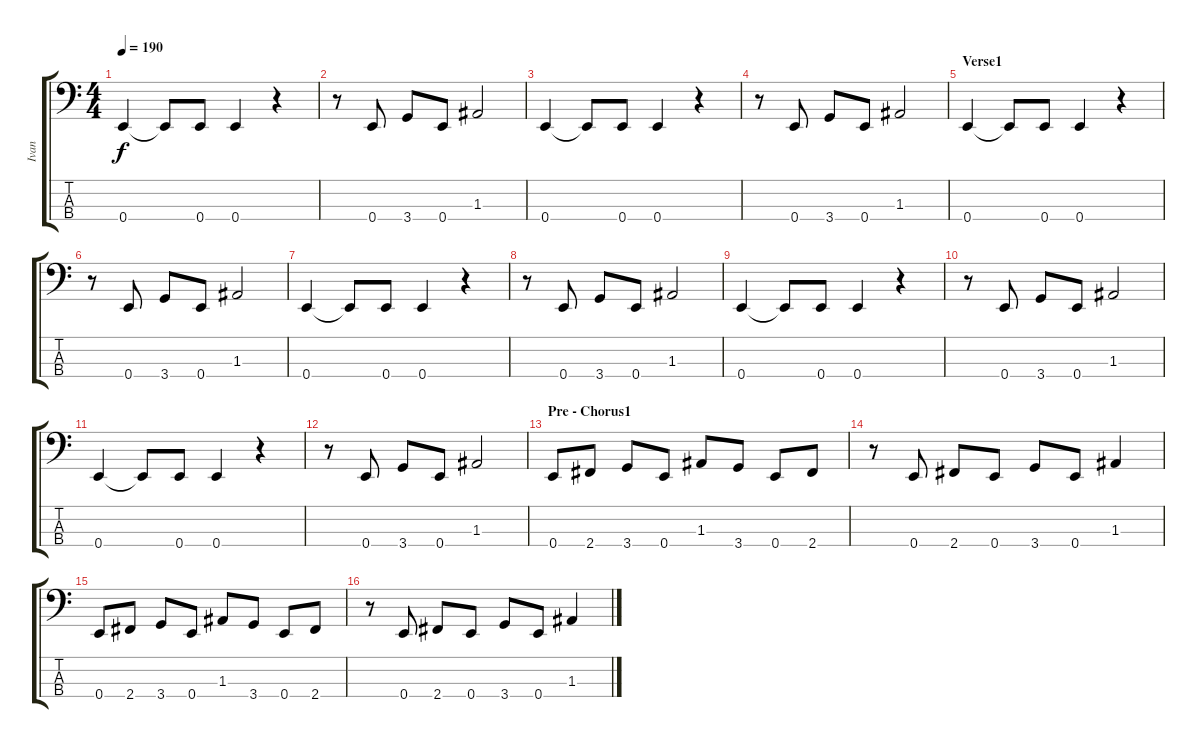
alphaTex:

\track ("Ivan" "Ivan") {instrument electricbasspick}
\staff {score tabs}
\tuning (G2 D2 A1 E1) {hide}
\ts (4 4)
\tempo 190
\clef f4
\ks c
0.4.4{dy f} 0.4{t}.8 0.4.8 0.4.4 r.4 |
r.8 0.4.8 3.4.8 0.4.8 1.3.2 |
0.4.4 0.4{t}.8 0.4.8 0.4.4 r.4 |
r.8 0.4.8 3.4.8 0.4.8 1.3.2 |
\section ("" "Verse1")
0.4.4 0.4{t}.8 0.4.8 0.4.4 r.4 |
r.8 0.4.8 3.4.8 0.4.8 1.3.2 |
0.4.4 0.4{t}.8 0.4.8 0.4.4 r.4 |
r.8 0.4.8 3.4.8 0.4.8 1.3.2 |
0.4.4 0.4{t}.8 0.4.8 0.4.4 r.4 |
r.8 0.4.8 3.4.8 0.4.8 1.3.2 |
0.4.4 0.4{t}.8 0.4.8 0.4.4 r.4 |
r.8 0.4.8 3.4.8 0.4.8 1.3.2 |
\section ("" "Pre - Chorus1")
0.4.8 2.4.8 3.4.8 0.4.8 1.3.8 3.4.8 0.4.8 2.4.8 |
r.8 0.4.8 2.4.8 0.4.8 3.4.8 0.4.8 1.3.4 |
0.4.8 2.4.8 3.4.8 0.4.8 1.3.8 3.4.8 0.4.8 2.4.8 |
r.8 0.4.8 2.4.8 0.4.8 3.4.8 0.4.8 1.3.4
